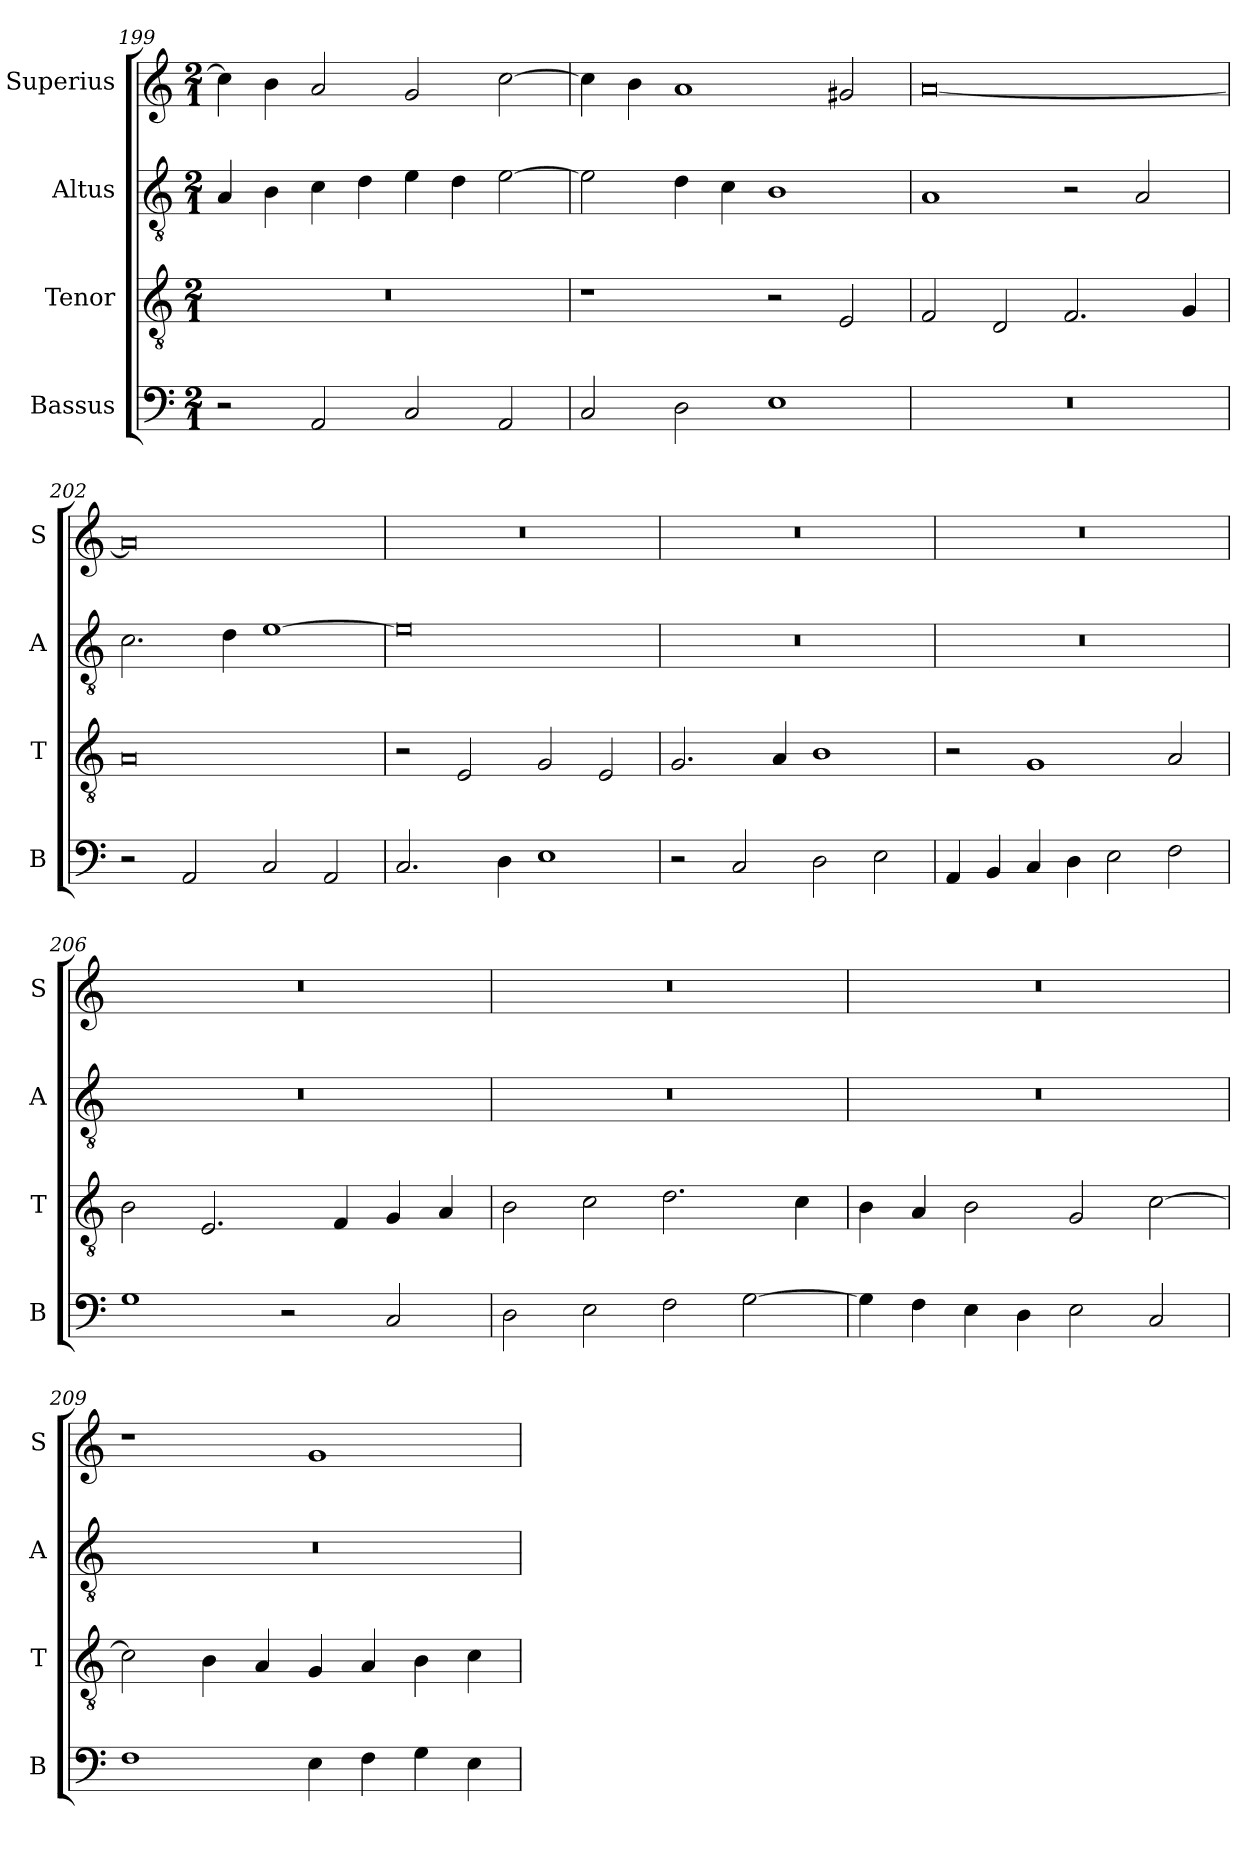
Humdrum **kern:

**kern	**kern	**kern	**kern
*part4	*part3	*part2	*part1
*staff4	*staff3	*staff2	*staff1
*I"Bassus	*I"Tenor	*I"Altus	*I"Superius
*I'B	*I'T	*I'A	*I'S
*clefF4	*clefGv2	*clefGv2	*clefG2
*k[]	*k[]	*k[]	*k[]
*C:	*C:	*C:	*C:
*M2/1	*M2/1	*M2/1	*M2/1
=199	=199	=199	=199
2r	0r	4A	4cc]
.	.	4B	4b
2AA	.	4c	2a
.	.	4d	.
2C	.	4e	2g
.	.	4d	.
2AA	.	[2e	[2cc
=200	=200	=200	=200
2C	1r	2e]	4cc]
.	.	.	4b
2D	.	4d	1a
.	.	4c	.
1E	2r	1B	.
.	2E	.	2g#X
=201	=201	=201	=201
0r	2F	1A	[0a
.	2D	.	.
.	2.F	2r	.
.	.	2A	.
.	4G	.	.
=202	=202	=202	=202
2r	0A	2.c	0a]
2AA	.	.	.
.	.	4d	.
2C	.	[1e	.
2AA	.	.	.
=203	=203	=203	=203
2.C	2r	0e]	0r
.	2E	.	.
4D	.	.	.
1E	2G	.	.
.	2E	.	.
=204	=204	=204	=204
2r	2.G	0r	0r
2C	.	.	.
.	4A	.	.
2D	1B	.	.
2E	.	.	.
=205	=205	=205	=205
4AA	2r	0r	0r
4BB	.	.	.
4C	1G	.	.
4D	.	.	.
2E	.	.	.
2F	2A	.	.
=206	=206	=206	=206
1G	2B	0r	0r
.	2.E	.	.
2r	.	.	.
.	4F	.	.
2C	4G	.	.
.	4A	.	.
=207	=207	=207	=207
2D	2B	0r	0r
2E	2c	.	.
2F	2.d	.	.
[2G	.	.	.
.	4c	.	.
=208	=208	=208	=208
4G]	4B	0r	0r
4F	4A	.	.
4E	2B	.	.
4D	.	.	.
2E	2G	.	.
2C	[2c	.	.
=209	=209	=209	=209
1F	2c]	0r	1r
.	4B	.	.
.	4A	.	.
4E	4G	.	1g
4F	4A	.	.
4G	4B	.	.
4E	4c	.	.
=	=	=	=
*-	*-	*-	*-
